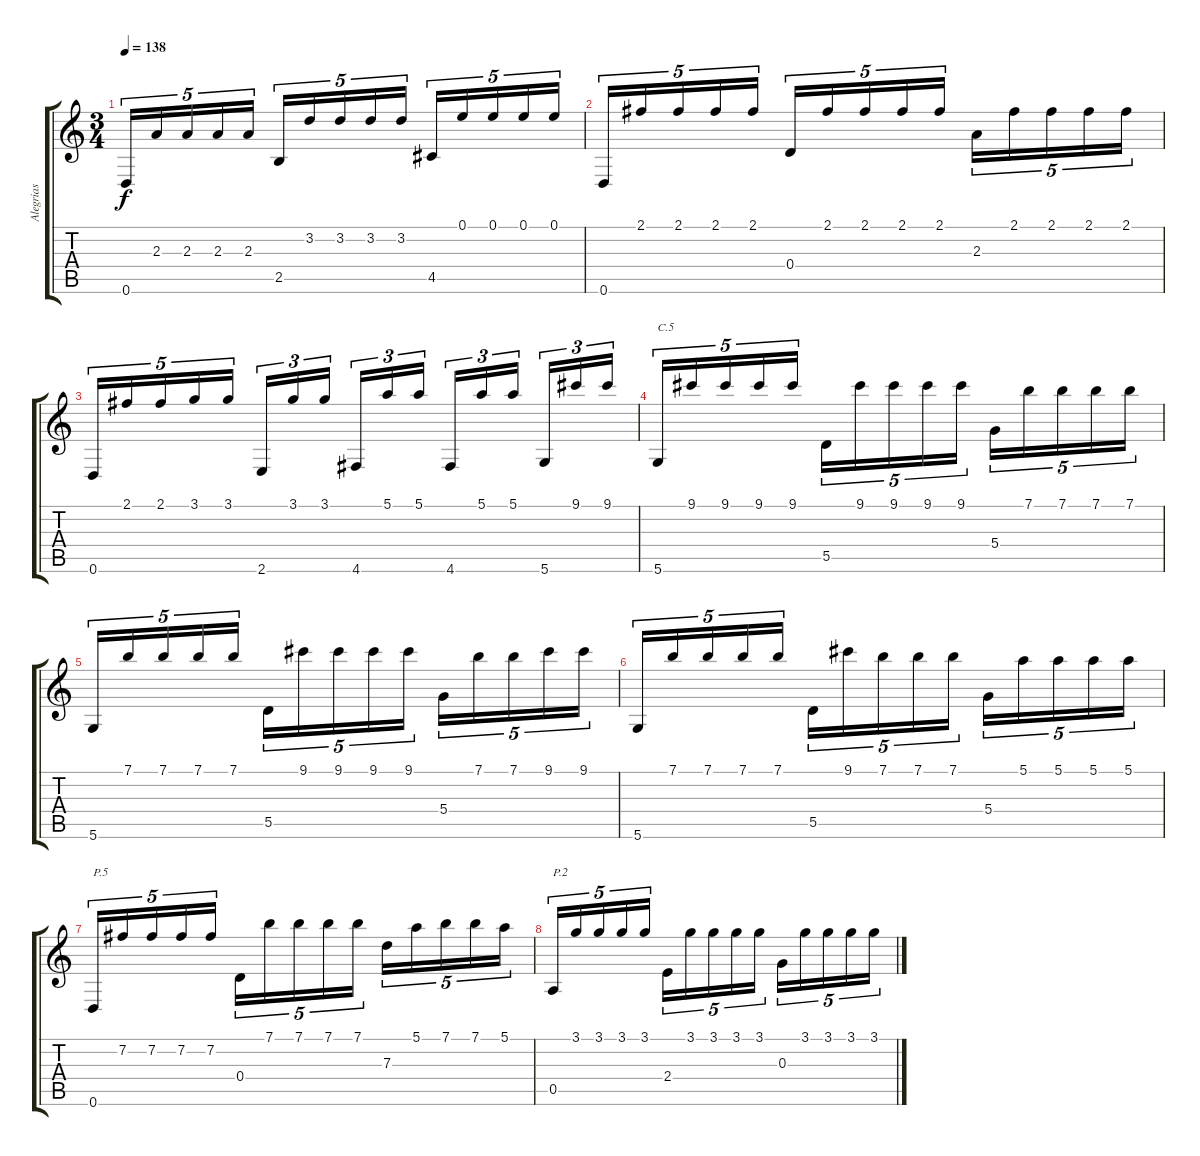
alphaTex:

\track ("Alegrias" "Alegrias") {instrument acousticguitarnylon}
\staff {score tabs}
\tuning (E4 B3 G3 D3 A2 D2) {hide}
\ts (3 4)
\tempo 138
\clef g2
\ks c
0.6.16{tu (5 4) dy f} 2.3.16{tu (5 4)} 2.3.16{tu (5 4)} 2.3.16{tu (5 4)} 2.3.16{tu (5 4)} 2.5.16{tu (5 4)} 3.2.16{tu (5 4)} 3.2.16{tu (5 4)} 3.2.16{tu (5 4)} 3.2.16{tu (5 4)} 4.5.16{tu (5 4)} 0.1.16{tu (5 4)} 0.1.16{tu (5 4)} 0.1.16{tu (5 4)} 0.1.16{tu (5 4)} |
0.6.16{tu (5 4)} 2.1.16{tu (5 4)} 2.1.16{tu (5 4)} 2.1.16{tu (5 4)} 2.1.16{tu (5 4)} 0.4.16{tu (5 4)} 2.1.16{tu (5 4)} 2.1.16{tu (5 4)} 2.1.16{tu (5 4)} 2.1.16{tu (5 4)} 2.3.16{tu (5 4)} 2.1.16{tu (5 4)} 2.1.16{tu (5 4)} 2.1.16{tu (5 4)} 2.1.16{tu (5 4)} |
0.6.16{tu (5 4)} 2.1.16{tu (5 4)} 2.1.16{tu (5 4)} 3.1.16{tu (5 4)} 3.1.16{tu (5 4)} 2.6.16{tu (3 2)} 3.1.16{tu (3 2)} 3.1.16{tu (3 2)} 4.6.16{tu (3 2)} 5.1.16{tu (3 2)} 5.1.16{tu (3 2)} 4.6.16{tu (3 2)} 5.1.16{tu (3 2)} 5.1.16{tu (3 2)} 5.6.16{tu (3 2)} 9.1.16{tu (3 2)} 9.1.16{tu (3 2)} |
5.6.16{tu (5 4) txt "C.5"} 9.1.16{tu (5 4)} 9.1.16{tu (5 4)} 9.1.16{tu (5 4)} 9.1.16{tu (5 4)} 5.5.16{tu (5 4)} 9.1.16{tu (5 4)} 9.1.16{tu (5 4)} 9.1.16{tu (5 4)} 9.1.16{tu (5 4)} 5.4.16{tu (5 4)} 7.1.16{tu (5 4)} 7.1.16{tu (5 4)} 7.1.16{tu (5 4)} 7.1.16{tu (5 4)} |
5.6.16{tu (5 4)} 7.1.16{tu (5 4)} 7.1.16{tu (5 4)} 7.1.16{tu (5 4)} 7.1.16{tu (5 4)} 5.5.16{tu (5 4)} 9.1.16{tu (5 4)} 9.1.16{tu (5 4)} 9.1.16{tu (5 4)} 9.1.16{tu (5 4)} 5.4.16{tu (5 4)} 7.1.16{tu (5 4)} 7.1.16{tu (5 4)} 9.1.16{tu (5 4)} 9.1.16{tu (5 4)} |
5.6.16{tu (5 4)} 7.1.16{tu (5 4)} 7.1.16{tu (5 4)} 7.1.16{tu (5 4)} 7.1.16{tu (5 4)} 5.5.16{tu (5 4)} 9.1.16{tu (5 4)} 7.1.16{tu (5 4)} 7.1.16{tu (5 4)} 7.1.16{tu (5 4)} 5.4.16{tu (5 4)} 5.1.16{tu (5 4)} 5.1.16{tu (5 4)} 5.1.16{tu (5 4)} 5.1.16{tu (5 4)} |
0.6.16{tu (5 4) txt "P.5"} 7.2.16{tu (5 4)} 7.2.16{tu (5 4)} 7.2.16{tu (5 4)} 7.2.16{tu (5 4)} 0.4.16{tu (5 4)} 7.1.16{tu (5 4)} 7.1.16{tu (5 4)} 7.1.16{tu (5 4)} 7.1.16{tu (5 4)} 7.3.16{tu (5 4)} 5.1.16{tu (5 4)} 7.1.16{tu (5 4)} 7.1.16{tu (5 4)} 5.1.16{tu (5 4)} |
0.5.16{tu (5 4) txt "P.2"} 3.1.16{tu (5 4)} 3.1.16{tu (5 4)} 3.1.16{tu (5 4)} 3.1.16{tu (5 4)} 2.4.16{tu (5 4)} 3.1.16{tu (5 4)} 3.1.16{tu (5 4)} 3.1.16{tu (5 4)} 3.1.16{tu (5 4)} 0.3.16{tu (5 4)} 3.1.16{tu (5 4)} 3.1.16{tu (5 4)} 3.1.16{tu (5 4)} 3.1.16{tu (5 4)}
